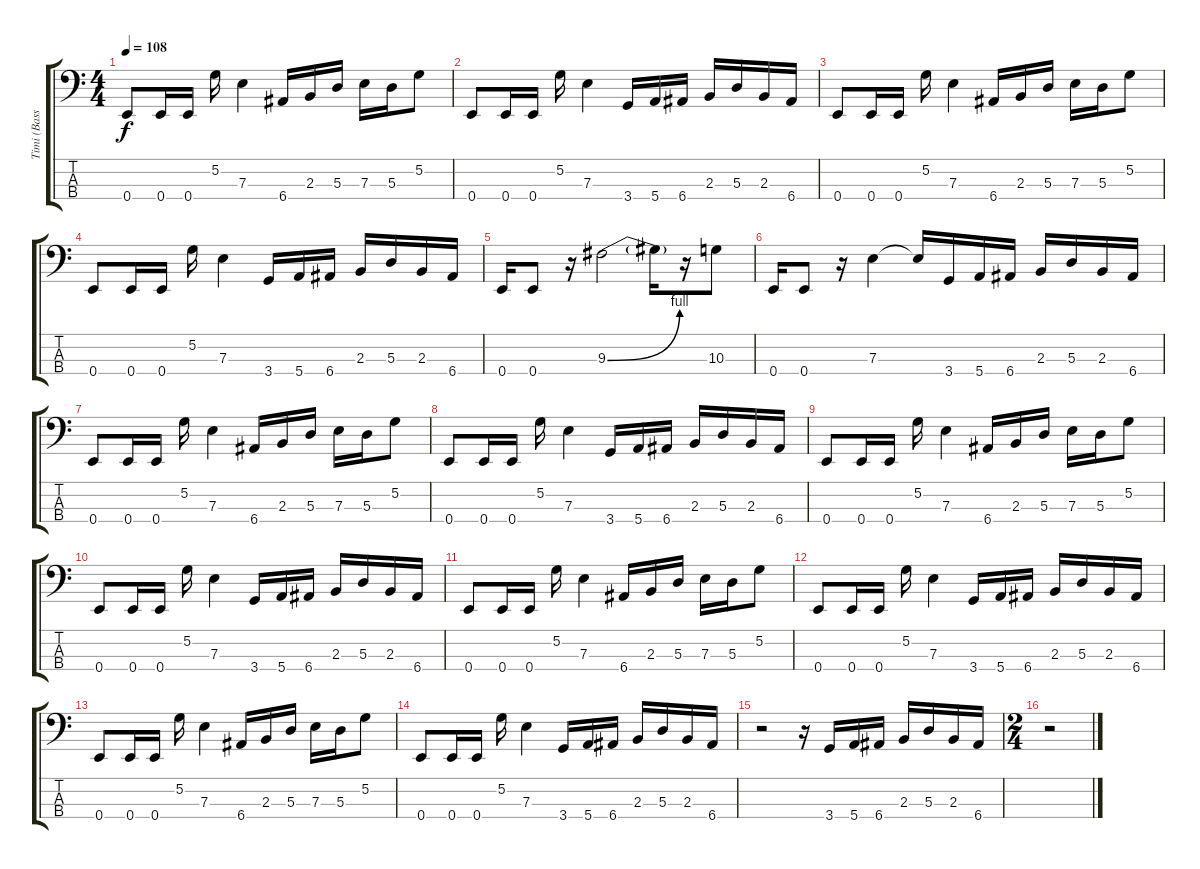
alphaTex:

\track ("Timi (Bass)" "Timi (Bass") {instrument electricbassfinger}
\staff {score tabs}
\tuning (G2 D2 A1 E1) {hide}
\ts (4 4)
\tempo 108
\clef f4
\ks c
0.4.8{dy f} 0.4.16 0.4.16 5.2.16 7.3.4 6.4.16 2.3.16 5.3.16 7.3.16 5.3.16 5.2.8 |
0.4.8 0.4.16 0.4.16 5.2.16 7.3.4 3.4.16 5.4.16 6.4.16 2.3.16 5.3.16 2.3.16 6.4.16 |
0.4.8 0.4.16 0.4.16 5.2.16 7.3.4 6.4.16 2.3.16 5.3.16 7.3.16 5.3.16 5.2.8 |
0.4.8 0.4.16 0.4.16 5.2.16 7.3.4 3.4.16 5.4.16 6.4.16 2.3.16 5.3.16 2.3.16 6.4.16 |
0.4.16 0.4.8 r.16 9.3{be (bend 0 0 60 4)}.2{instrument guitarharmonics} 9.3{t}.16 r.16 10.3.8{instrument electricbassfinger} |
0.4.16 0.4.8 r.16 7.3.4 7.3{t}.16 3.4.16 5.4.16 6.4.16 2.3.16 5.3.16 2.3.16 6.4.16 |
0.4.8 0.4.16 0.4.16 5.2.16 7.3.4 6.4.16 2.3.16 5.3.16 7.3.16 5.3.16 5.2.8 |
0.4.8 0.4.16 0.4.16 5.2.16 7.3.4 3.4.16 5.4.16 6.4.16 2.3.16 5.3.16 2.3.16 6.4.16 |
0.4.8 0.4.16 0.4.16 5.2.16 7.3.4 6.4.16 2.3.16 5.3.16 7.3.16 5.3.16 5.2.8 |
0.4.8 0.4.16 0.4.16 5.2.16 7.3.4 3.4.16 5.4.16 6.4.16 2.3.16 5.3.16 2.3.16 6.4.16 |
0.4.8 0.4.16 0.4.16 5.2.16 7.3.4 6.4.16 2.3.16 5.3.16 7.3.16 5.3.16 5.2.8 |
0.4.8 0.4.16 0.4.16 5.2.16 7.3.4 3.4.16 5.4.16 6.4.16 2.3.16 5.3.16 2.3.16 6.4.16 |
0.4.8 0.4.16 0.4.16 5.2.16 7.3.4 6.4.16 2.3.16 5.3.16 7.3.16 5.3.16 5.2.8 |
0.4.8 0.4.16 0.4.16 5.2.16 7.3.4 3.4.16 5.4.16 6.4.16 2.3.16 5.3.16 2.3.16 6.4.16 |
r.2 r.16 3.4.16 5.4.16 6.4.16 2.3.16 5.3.16 2.3.16 6.4.16 |
\ts (2 4)
r.2
